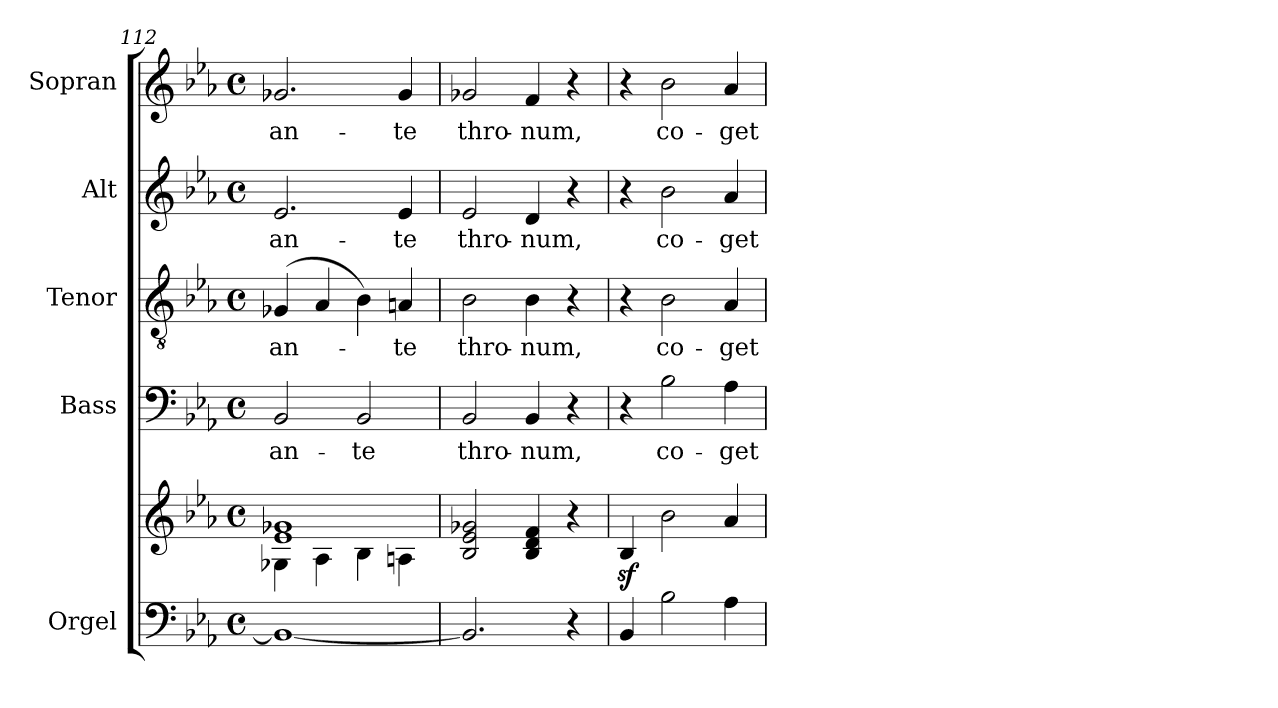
**kern	**kern	**kern	**text	**kern	**text	**kern	**text	**kern	**text
*part5	*part5	*part4	*part4	*part3	*part3	*part2	*part2	*part1	*part1
*staff6	*staff5	*staff4	*staff4	*staff3	*staff3	*staff2	*staff2	*staff1	*staff1
*I"Orgel	*	*I"Bass	*	*I"Tenor	*	*I"Alt	*	*I"Sopran	*
*I'Org.	*	*I'B.	*	*I'T.	*	*I'A.	*	*I'S.	*
*clefF4	*clefG2	*clefF4	*	*clefGv2	*	*clefG2	*	*clefG2	*
*k[b-e-a-]	*k[b-e-a-]	*k[b-e-a-]	*	*k[b-e-a-]	*	*k[b-e-a-]	*	*k[b-e-a-]	*
*E-:	*E-:	*E-:	*	*E-:	*	*E-:	*	*E-:	*
*M4/4	*M4/4	*M4/4	*	*M4/4	*	*M4/4	*	*M4/4	*
*met(c)	*met(c)	*met(c)	*	*met(c)	*	*met(c)	*	*met(c)	*
=112	=112	=112	=112	=112	=112	=112	=112	=112	=112
*	*^	*	*	*	*	*	*	*	*
!	!	!	!	!LO:LY:b	!	!LO:LY:b	!	!LO:LY:b	!	!LO:LY:b
1BB-_	1e- 1g-X	4G-X\	2BB-/	an-	(4G-X/	an-	2.e-/	an-	2.g-X/	an-
.	.	4A-\	.	.	4A-/	.	.	.	.	.
!	!	!	!	!LO:LY:b	!	!	!	!	!	!
.	.	4B-\	2BB-/	-te	4B-\)	.	.	.	.	.
!	!	!	!	!	!	!LO:LY:b	!	!LO:LY:b	!	!LO:LY:b
.	.	4An\	.	.	4An/	-te	4e-/	-te	4g-/	-te
!!LO:LB:g=z
=113	=113	=113	=113	=113	=113	=113	=113	=113	=113	=113
!	!	!	!	!LO:LY:b	!	!LO:LY:b	!	!LO:LY:b	!	!LO:LY:b
*	*v	*v	*	*	*	*	*	*	*	*
2.BB-/]	2B-/ 2e-/ 2g-X/	2BB-/	thro-	2B-\	thro-	2e-/	thro-	2g-X/	thro-
!	!	!	!LO:LY:b	!	!LO:LY:b	!	!LO:LY:b	!	!LO:LY:b
.	4B-/ 4d/ 4f/	4BB-/	-num,	4B-\	-num,	4d/	-num,	4f/	-num,
4r	4r	4r	.	4r	.	4r	.	4r	.
=114	=114	=114	=114	=114	=114	=114	=114	=114	=114
4BB-/	4B-z</	4r	.	4r	.	4r	.	4r	.
!	!	!	!LO:LY:b	!	!LO:LY:b	!	!LO:LY:b	!	!LO:LY:b
2B-\	2b-\	2B-\	co-	2B-\	co-	2b-\	co-	2b-\	co-
!	!	!	!LO:LY:b	!	!LO:LY:b	!	!LO:LY:b	!	!LO:LY:b
4A-\	4a-/	4A-\	-get	4A-/	-get	4a-/	-get	4a-/	-get
=	=	=	=	=	=	=	=	=	=
*-	*-	*-	*-	*-	*-	*-	*-	*-	*-
